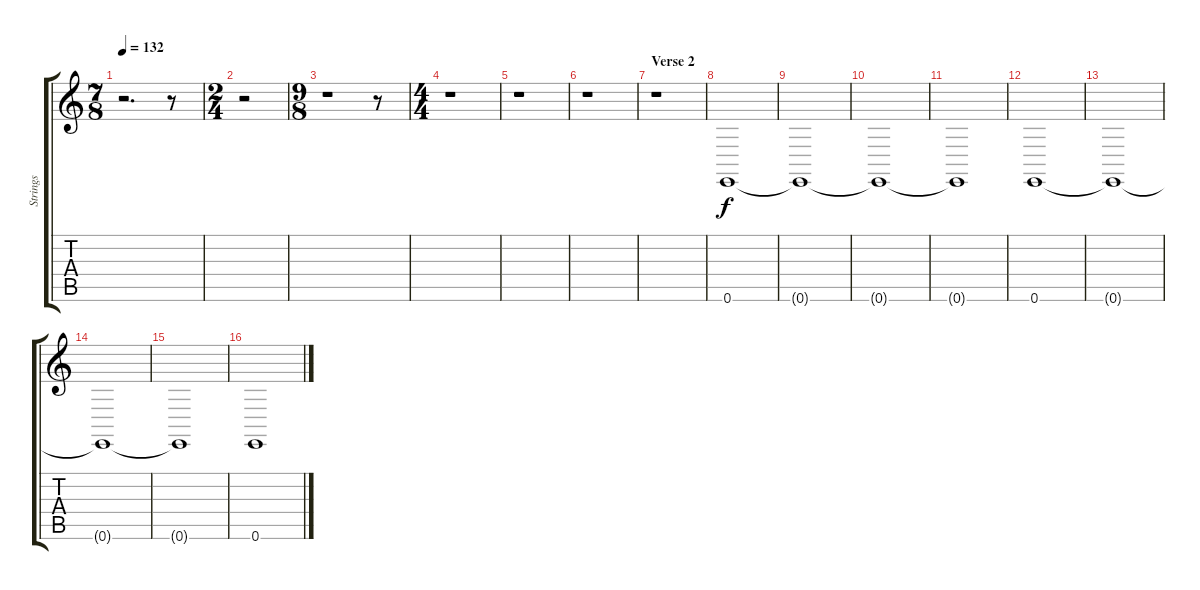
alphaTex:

\track (" Strings" " Strings") {instrument stringensemble2}
\staff {score tabs}
\tuning (E4 B3 G3 D3 A2 E2) {hide}
\ts (7 8)
\tempo 132
\clef g2
\ks c
r.2{d dy f} r.8 |
\ts (2 4)
r.2 |
\ts (9 8)
r.1 r.8 |
\ts (4 4)
r.1 |
r.1 |
r.1 |
\section ("" "Verse 2")
r.1 |
0.6.1 |
0.6{t}.1 |
0.6{t}.1 |
0.6{t}.1 |
0.6.1 |
0.6{t}.1 |
0.6{t}.1 |
0.6{t}.1 |
0.6.1
